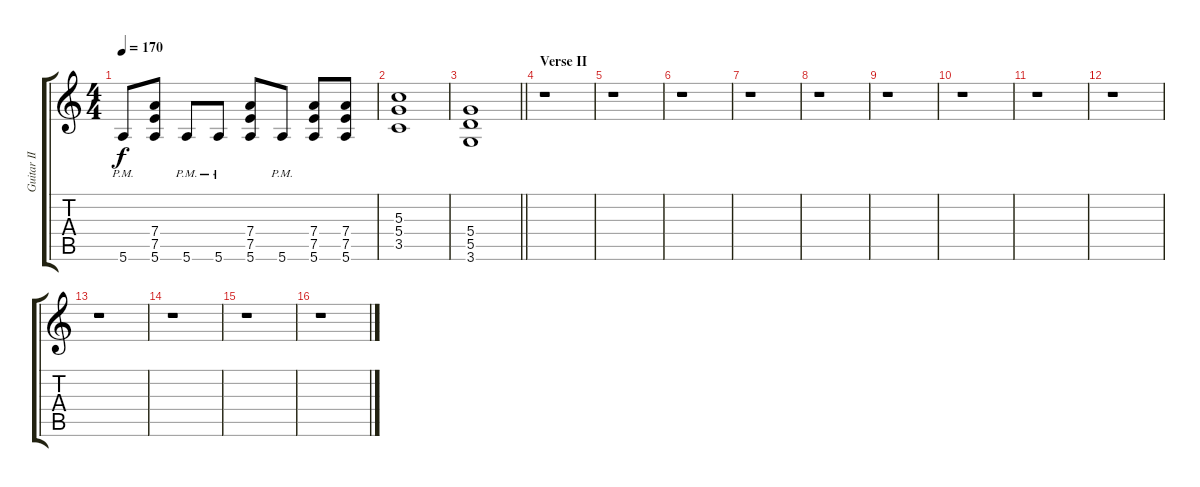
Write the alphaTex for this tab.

\track ("Guitar II" "Guitar II") {instrument overdrivenguitar}
\staff {score tabs}
\tuning (E4 B3 G3 D3 A2 E2) {hide}
\ts (4 4)
\tempo 170
\clef g2
\ks c
5.6{pm}.8{dy f} (7.4 7.5 5.6).8 5.6{pm}.8 5.6{pm}.8 (7.4 7.5 5.6).8 5.6{pm}.8 (7.4 7.5 5.6).8 (7.4 7.5 5.6).8 |
(5.3 5.4 3.5).1 |
\barLineRight lightlight
(5.4 5.5 3.6).1 |
\section ("" "Verse II")
r.1 |
r.1 |
r.1 |
r.1 |
r.1 |
r.1 |
r.1 |
r.1 |
r.1 |
r.1 |
r.1 |
r.1 |
r.1
